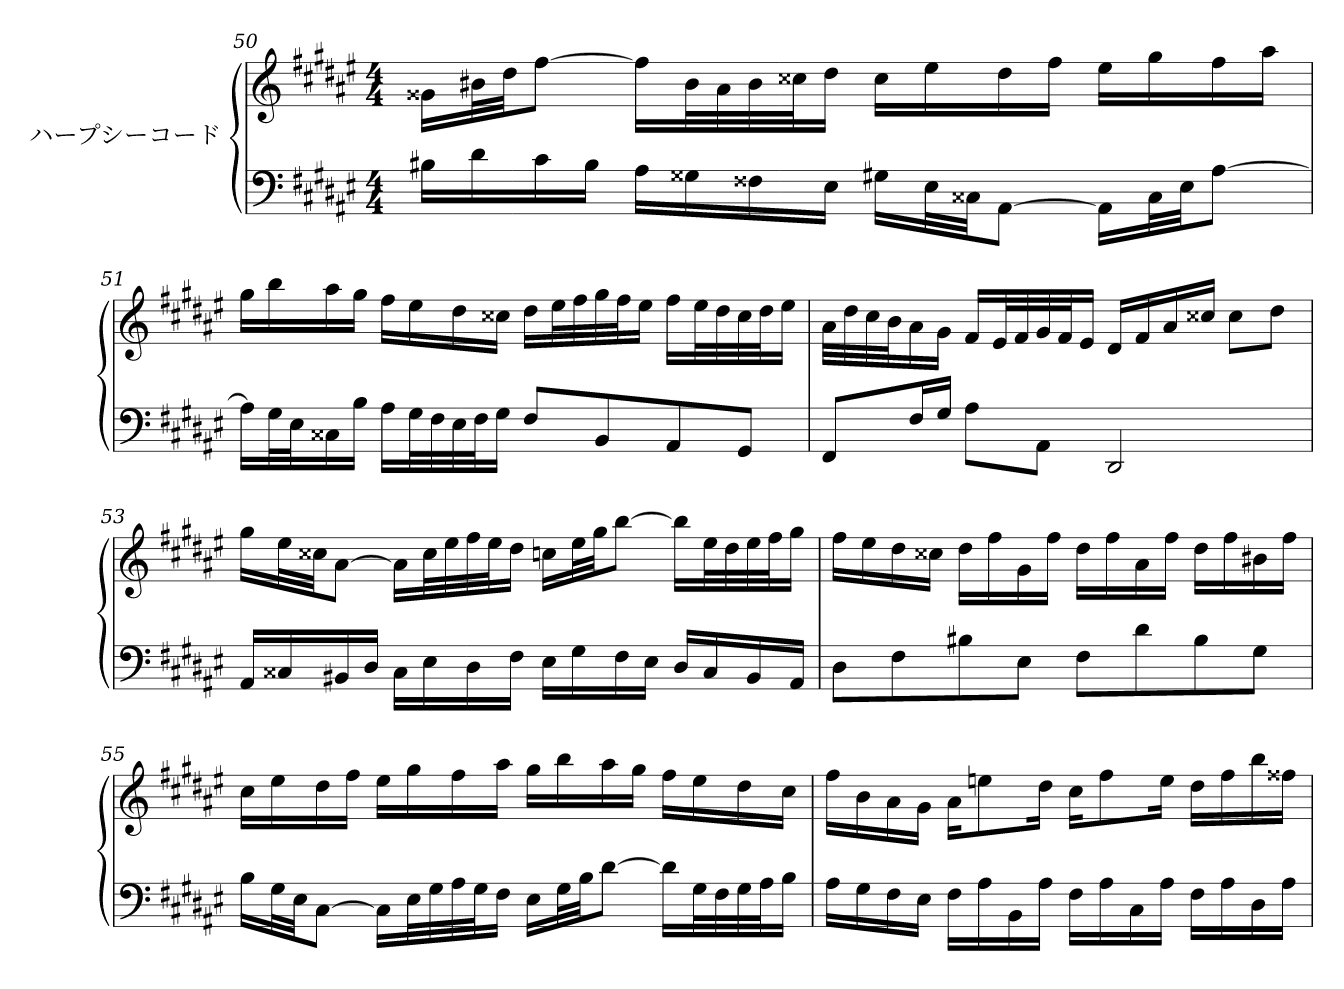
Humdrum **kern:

**kern	**kern
*part1	*part1
*staff2	*staff1
*I"ハープシーコード	*
!!LO:LB:g=z
*clefF4	*clefG2
*k[f#c#g#d#a#e#]	*k[f#c#g#d#a#e#]
*M4/4	*M4/4
=50	=50
16B#X\LL	16g##X\LL
16d#\	32b#X\L
.	32dd#\JJ
16c#\	[8ff#\J
16B#\JJ	.
16A#\LL	16ff#\LL]
16G##X\	32b#\L
.	32a#\
16F##X\	32b#\
.	32cc##X\J
16E#\JJ	16dd#\JJ
16G#X\LL	16cc##\LL
32E#\L	16ee#\
32C##X\JJ	.
[8AA#\J	16dd#\
.	16ff#\JJ
16AA#\LL]	16ee#\LL
32C##\L	16gg#\
32E#\JJ	.
[8A#\J	16ff#\
.	16aa#\JJ
!!LO:PB:g=z
=51	=51
16A#\LL]	16gg#\LL
32G#\L	16bb\
32E#\J	.
16C##X\	16aa#\
16B\JJ	16gg#\JJ
16A#\LL	16ff#\LL
32G#\L	16ee#\
32F#\	.
32E#\	16dd#\
32F#\J	.
16G#\JJ	16cc##X\JJ
8F#/L	16dd#\LL
.	32ee#\L
.	32ff#\
8BB/	32gg#\
.	32ff#\J
.	16ee#\JJ
8AA#/	16ff#\LL
.	32ee#\L
.	32dd#\
8GG#/J	32cc##\
.	32dd#\J
.	16ee#\JJ
=52	=52
8FF#/L	32a#\LLL
.	32dd#\
.	32cc#\
.	32b\J
16F#/L	16a#\
16G#/JJ	16g#\JJ
8A#\L	16f#/LL
.	32e#/L
.	32f#/
8AA#\J	32g#/
.	32f#/J
.	16e#/JJ
2DD#/	16d#/LL
.	16f#/
.	16a#/
.	16cc##X/JJ
.	8cc##\L
.	8dd#\J
!!LO:LB:g=z
=53	=53
16AA#/LL	16gg#\LL
16C##X/	32ee#\L
.	32cc##X\JJ
16BB#X/	[8a#\J
16D#/JJ	.
16C##\LL	16a#\LL]
16E#\	32cc##\L
.	32ee#\
16D#\	32ff#\
.	32ee#\J
16F#\JJ	16dd#\JJ
16E#\LL	16ccn\LL
16G#\	32ee#\L
.	32gg#\JJ
16F#\	[8bb\J
16E#\JJ	.
16D#/LL	16bb\LL]
16C##/	32ee#\L
.	32dd#\
16BB#/	32ee#\
.	32ff#\J
16AA#/JJ	16gg#\JJ
=54	=54
8D#\L	16ff#\LL
.	16ee#\
8F#\	16dd#\
.	16cc##X\JJ
8B#X\	16dd#\LL
.	16ff#\
8E#\J	16g#\
.	16ff#\JJ
8F#\L	16dd#\LL
.	16ff#\
8d#\	16a#\
.	16ff#\JJ
8B#\	16dd#\LL
.	16ff#\
8G#\J	16b#X\
.	16ff#\JJ
!!LO:LB:g=z
=55	=55
16B\LL	16cc#\LL
32G#\L	16ee#\
32E#\JJ	.
[8C#\J	16dd#\
.	16ff#\JJ
16C#\LL]	16ee#\LL
32E#\L	16gg#\
32G#\	.
32A#\	16ff#\
32G#\J	.
16F#\JJ	16aa#\JJ
16E#\LL	16gg#\LL
32G#\L	16bb\
32B\JJ	.
[8d#\J	16aa#\
.	16gg#\JJ
16d#\LL]	16ff#\LL
32G#\L	16ee#\
32F#\	.
32G#\	16dd#\
32A#\J	.
16B\JJ	16cc#\JJ
=56	=56
16A#\LL	16ff#\LL
16G#\	16b\
16F#\	16a#\
16E#\JJ	16g#\JJ
16F#\LL	16a#\KL
16A#\	8een\
16BB\	.
16A#\JJ	16dd#\Jk
16F#\LL	16cc#\KL
16A#\	8ff#\
16C#\	.
16A#\JJ	16ee\Jk
16F#\LL	16dd#\LL
16A#\	16ff#\
16D#\	16bb\
16A#\JJ	16ff##X\JJ
=	=
*-	*-
